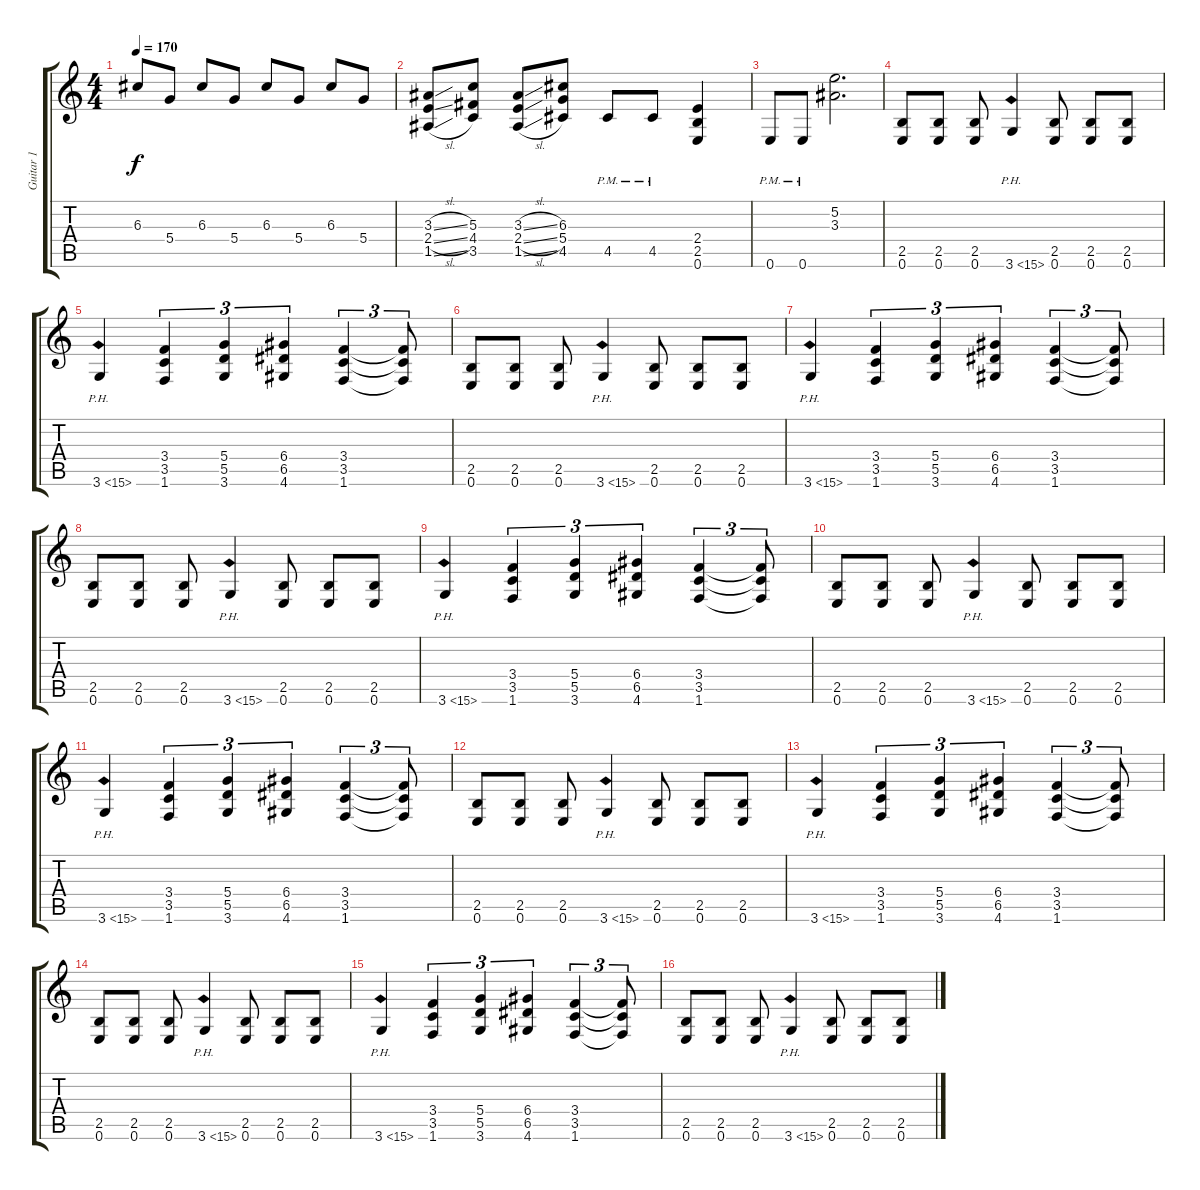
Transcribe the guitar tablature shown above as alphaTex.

\track ("Guitar 1" "Guitar 1") {instrument distortionguitar}
\staff {score tabs}
\tuning (E4 B3 G3 D3 A2 E2) {hide}
\ts (4 4)
\tempo 170
\clef g2
\ks c
6.3.8{dy f} 5.4.8 6.3.8 5.4.8 6.3.8 5.4.8 6.3.8 5.4.8 |
(3.3{sl} 2.4{sl} 1.5{sl}).8 (5.3 4.4 3.5).8 (3.3{sl} 2.4{sl} 1.5{sl}).8 (6.3 5.4 4.5).8 4.5{pm}.8 4.5{pm}.8 (2.4 2.5 0.6).4 |
0.6{pm}.8 0.6{pm}.8 (5.2 3.3).2{d} |
(2.5 0.6).8 (2.5 0.6).8 (2.5 0.6).8 3.6{ph 12}.4 (2.5 0.6).8 (2.5 0.6).8 (2.5 0.6).8 |
3.6{ph 12}.4 (3.4 3.5 1.6).4{tu (3 2)} (5.4 5.5 3.6).4{tu (3 2)} (6.4 6.5 4.6).4{tu (3 2)} (3.4 3.5 1.6).4{tu (3 2)} (3.4{t} 3.5{t} 1.6{t}).8{tu (3 2)} |
(2.5 0.6).8 (2.5 0.6).8 (2.5 0.6).8 3.6{ph 12}.4 (2.5 0.6).8 (2.5 0.6).8 (2.5 0.6).8 |
3.6{ph 12}.4 (3.4 3.5 1.6).4{tu (3 2)} (5.4 5.5 3.6).4{tu (3 2)} (6.4 6.5 4.6).4{tu (3 2)} (3.4 3.5 1.6).4{tu (3 2)} (3.4{t} 3.5{t} 1.6{t}).8{tu (3 2)} |
(2.5 0.6).8 (2.5 0.6).8 (2.5 0.6).8 3.6{ph 12}.4 (2.5 0.6).8 (2.5 0.6).8 (2.5 0.6).8 |
3.6{ph 12}.4 (3.4 3.5 1.6).4{tu (3 2)} (5.4 5.5 3.6).4{tu (3 2)} (6.4 6.5 4.6).4{tu (3 2)} (3.4 3.5 1.6).4{tu (3 2)} (3.4{t} 3.5{t} 1.6{t}).8{tu (3 2)} |
(2.5 0.6).8 (2.5 0.6).8 (2.5 0.6).8 3.6{ph 12}.4 (2.5 0.6).8 (2.5 0.6).8 (2.5 0.6).8 |
3.6{ph 12}.4 (3.4 3.5 1.6).4{tu (3 2)} (5.4 5.5 3.6).4{tu (3 2)} (6.4 6.5 4.6).4{tu (3 2)} (3.4 3.5 1.6).4{tu (3 2)} (3.4{t} 3.5{t} 1.6{t}).8{tu (3 2)} |
(2.5 0.6).8 (2.5 0.6).8 (2.5 0.6).8 3.6{ph 12}.4 (2.5 0.6).8 (2.5 0.6).8 (2.5 0.6).8 |
3.6{ph 12}.4 (3.4 3.5 1.6).4{tu (3 2)} (5.4 5.5 3.6).4{tu (3 2)} (6.4 6.5 4.6).4{tu (3 2)} (3.4 3.5 1.6).4{tu (3 2)} (3.4{t} 3.5{t} 1.6{t}).8{tu (3 2)} |
(2.5 0.6).8 (2.5 0.6).8 (2.5 0.6).8 3.6{ph 12}.4 (2.5 0.6).8 (2.5 0.6).8 (2.5 0.6).8 |
3.6{ph 12}.4 (3.4 3.5 1.6).4{tu (3 2)} (5.4 5.5 3.6).4{tu (3 2)} (6.4 6.5 4.6).4{tu (3 2)} (3.4 3.5 1.6).4{tu (3 2)} (3.4{t} 3.5{t} 1.6{t}).8{tu (3 2)} |
(2.5 0.6).8 (2.5 0.6).8 (2.5 0.6).8 3.6{ph 12}.4 (2.5 0.6).8 (2.5 0.6).8 (2.5 0.6).8
